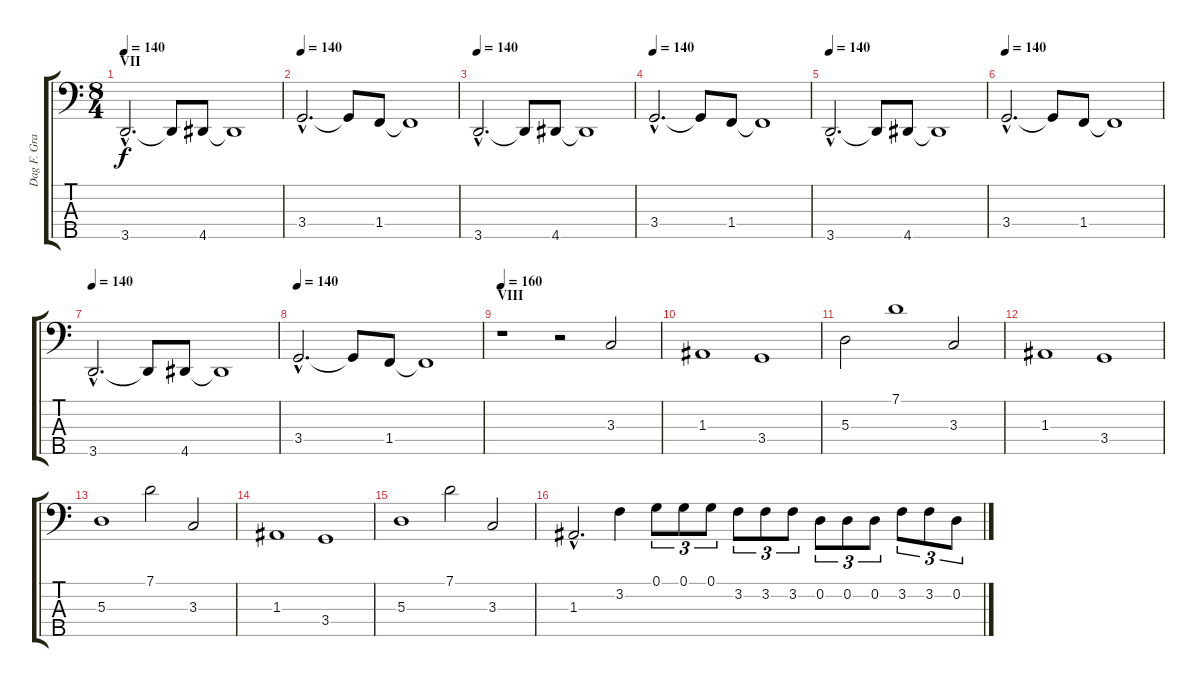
\track ("Dag F. Gravem" "Dag F. Gra") {instrument electricbassfinger}
\staff {score tabs}
\tuning (G2 D2 A1 E1 B0) {hide}
\ts (8 4)
\section ("" "VII")
\tempo 140
\clef f4
\ks c
3.5{hac}.2{d dy f instrument synthbass2} 3.5{t}.8 4.5.8 4.5{t}.1 |
\tempo 140
3.4{hac}.2{d instrument synthbass2} 3.4{t}.8 1.4.8 1.4{t}.1 |
\tempo 140
3.5{hac}.2{d instrument synthbass2} 3.5{t}.8 4.5.8 4.5{t}.1 |
\tempo 140
3.4{hac}.2{d instrument synthbass2} 3.4{t}.8 1.4.8 1.4{t}.1 |
\tempo 140
3.5{hac}.2{d instrument synthbass2} 3.5{t}.8 4.5.8 4.5{t}.1 |
\tempo 140
3.4{hac}.2{d instrument synthbass2} 3.4{t}.8 1.4.8 1.4{t}.1 |
\tempo 140
3.5{hac}.2{d instrument synthbass2} 3.5{t}.8 4.5.8 4.5{t}.1 |
\tempo 140
3.4{hac}.2{d instrument synthbass2} 3.4{t}.8 1.4.8 1.4{t}.1 |
\section ("" "VIII")
\tempo 160
r.1{volume 16 instrument electricbassfinger} r.2 3.3.2 |
1.3.1 3.4.1 |
5.3.2 7.1.1 3.3.2 |
1.3.1 3.4.1 |
5.3.1 7.1.2 3.3.2 |
1.3.1 3.4.1 |
5.3.1 7.1.2 3.3.2 |
1.3{hac}.2{d} 3.2.4 0.1.8{tu (3 2)} 0.1.8{tu (3 2)} 0.1.8{tu (3 2)} 3.2.8{tu (3 2)} 3.2.8{tu (3 2)} 3.2.8{tu (3 2)} 0.2.8{tu (3 2)} 0.2.8{tu (3 2)} 0.2.8{tu (3 2)} 3.2.8{tu (3 2)} 3.2.8{tu (3 2)} 0.2.8{tu (3 2)}
